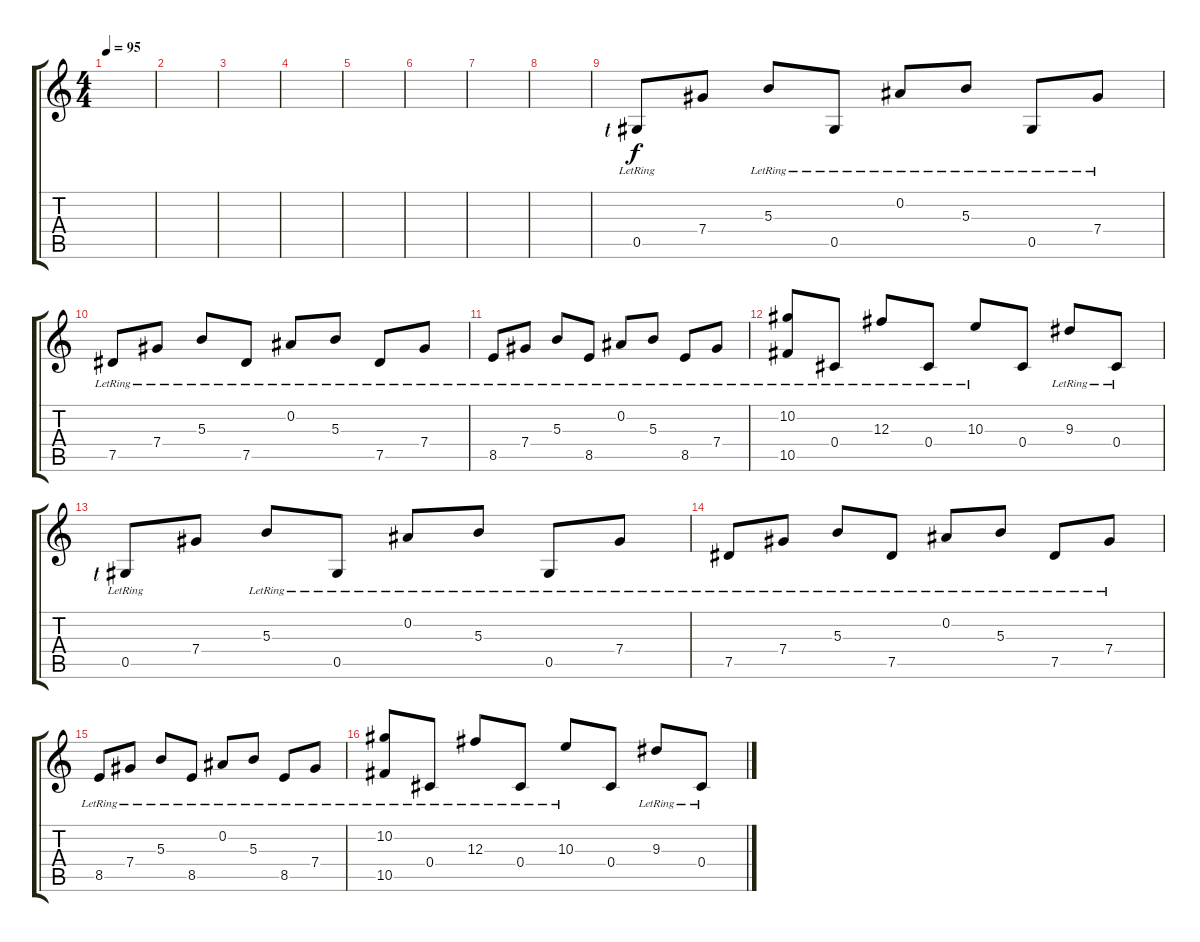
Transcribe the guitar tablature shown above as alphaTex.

\track "" {instrument acousticguitarsteel}
\staff {score tabs}
\tuning (Eb4 Bb3 Gb3 Db3 Ab2 Eb2) {hide}
\ts (4 4)
\tempo 95
\clef g2
\ks c
|
|
|
|
|
|
|
|
0.5{lr lf 1}.8{volume 14 instrument acousticguitarsteel} 7.4.8 5.3{lr}.8 0.5{lr}.8 0.2{lr}.8 5.3{lr}.8 0.5{lr}.8 7.4{lr}.8 |
7.5{lr}.8 7.4{lr}.8 5.3{lr}.8 7.5{lr}.8 0.2{lr}.8 5.3{lr}.8 7.5{lr}.8 7.4{lr}.8 |
8.5{lr}.8 7.4{lr}.8 5.3{lr}.8 8.5{lr}.8 0.2{lr}.8 5.3{lr}.8 8.5{lr}.8 7.4{lr}.8 |
(10.2{lr} 10.5{lr}).8 0.4{lr}.8 12.3{lr}.8 0.4{lr}.8 10.3{lr}.8 0.4.8 9.3{lr}.8 0.4{lr}.8 |
0.5{lr lf 1}.8{volume 14 instrument acousticguitarsteel} 7.4.8 5.3{lr}.8 0.5{lr}.8 0.2{lr}.8 5.3{lr}.8 0.5{lr}.8 7.4{lr}.8 |
7.5{lr}.8 7.4{lr}.8 5.3{lr}.8 7.5{lr}.8 0.2{lr}.8 5.3{lr}.8 7.5{lr}.8 7.4{lr}.8 |
8.5{lr}.8 7.4{lr}.8 5.3{lr}.8 8.5{lr}.8 0.2{lr}.8 5.3{lr}.8 8.5{lr}.8 7.4{lr}.8 |
(10.2{lr} 10.5{lr}).8 0.4{lr}.8 12.3{lr}.8 0.4{lr}.8 10.3{lr}.8 0.4.8 9.3{lr}.8 0.4{lr}.8
